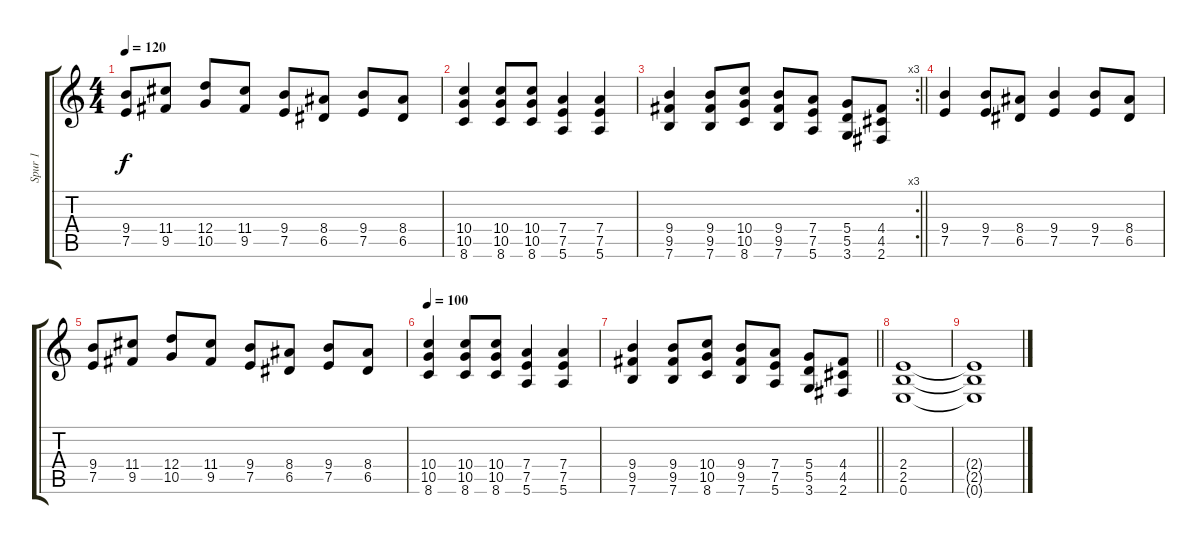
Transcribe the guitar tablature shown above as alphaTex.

\track ("Spur 1" "Spur 1") {instrument distortionguitar}
\staff {score tabs}
\tuning (E4 B3 G3 D3 A2 E2) {hide}
\ts (4 4)
\tempo 120
\clef g2
\ks c
(9.4 7.5).8{dy f} (11.4 9.5).8 (12.4 10.5).8 (11.4 9.5).8 (9.4 7.5).8 (8.4 6.5).8 (9.4 7.5).8 (8.4 6.5).8 |
(10.4 10.5 8.6).4 (10.4 10.5 8.6).8 (10.4 10.5 8.6).8 (7.4 7.5 5.6).4 (7.4 7.5 5.6).4 |
\rc 3
\barLineRight lightlight
(9.4 9.5 7.6).4 (9.4 9.5 7.6).8 (10.4 10.5 8.6).8 (9.4 9.5 7.6).8 (7.4 7.5 5.6).8 (5.4 5.5 3.6).8 (4.4 4.5 2.6).8 |
(9.4 7.5).4 (9.4 7.5).8 (8.4 6.5).8 (9.4 7.5).4 (9.4 7.5).8 (8.4 6.5).8 |
(9.4 7.5).8 (11.4 9.5).8 (12.4 10.5).8 (11.4 9.5).8 (9.4 7.5).8 (8.4 6.5).8 (9.4 7.5).8 (8.4 6.5).8 |
\tempo 100
(10.4 10.5 8.6).4 (10.4 10.5 8.6).8 (10.4 10.5 8.6).8 (7.4 7.5 5.6).4 (7.4 7.5 5.6).4 |
\barLineRight lightlight
(9.4 9.5 7.6).4 (9.4 9.5 7.6).8 (10.4 10.5 8.6).8 (9.4 9.5 7.6).8 (7.4 7.5 5.6).8 (5.4 5.5 3.6).8 (4.4 4.5 2.6).8 |
(2.4 2.5 0.6).1 |
(2.4{t} 2.5{t} 0.6{t}).1
